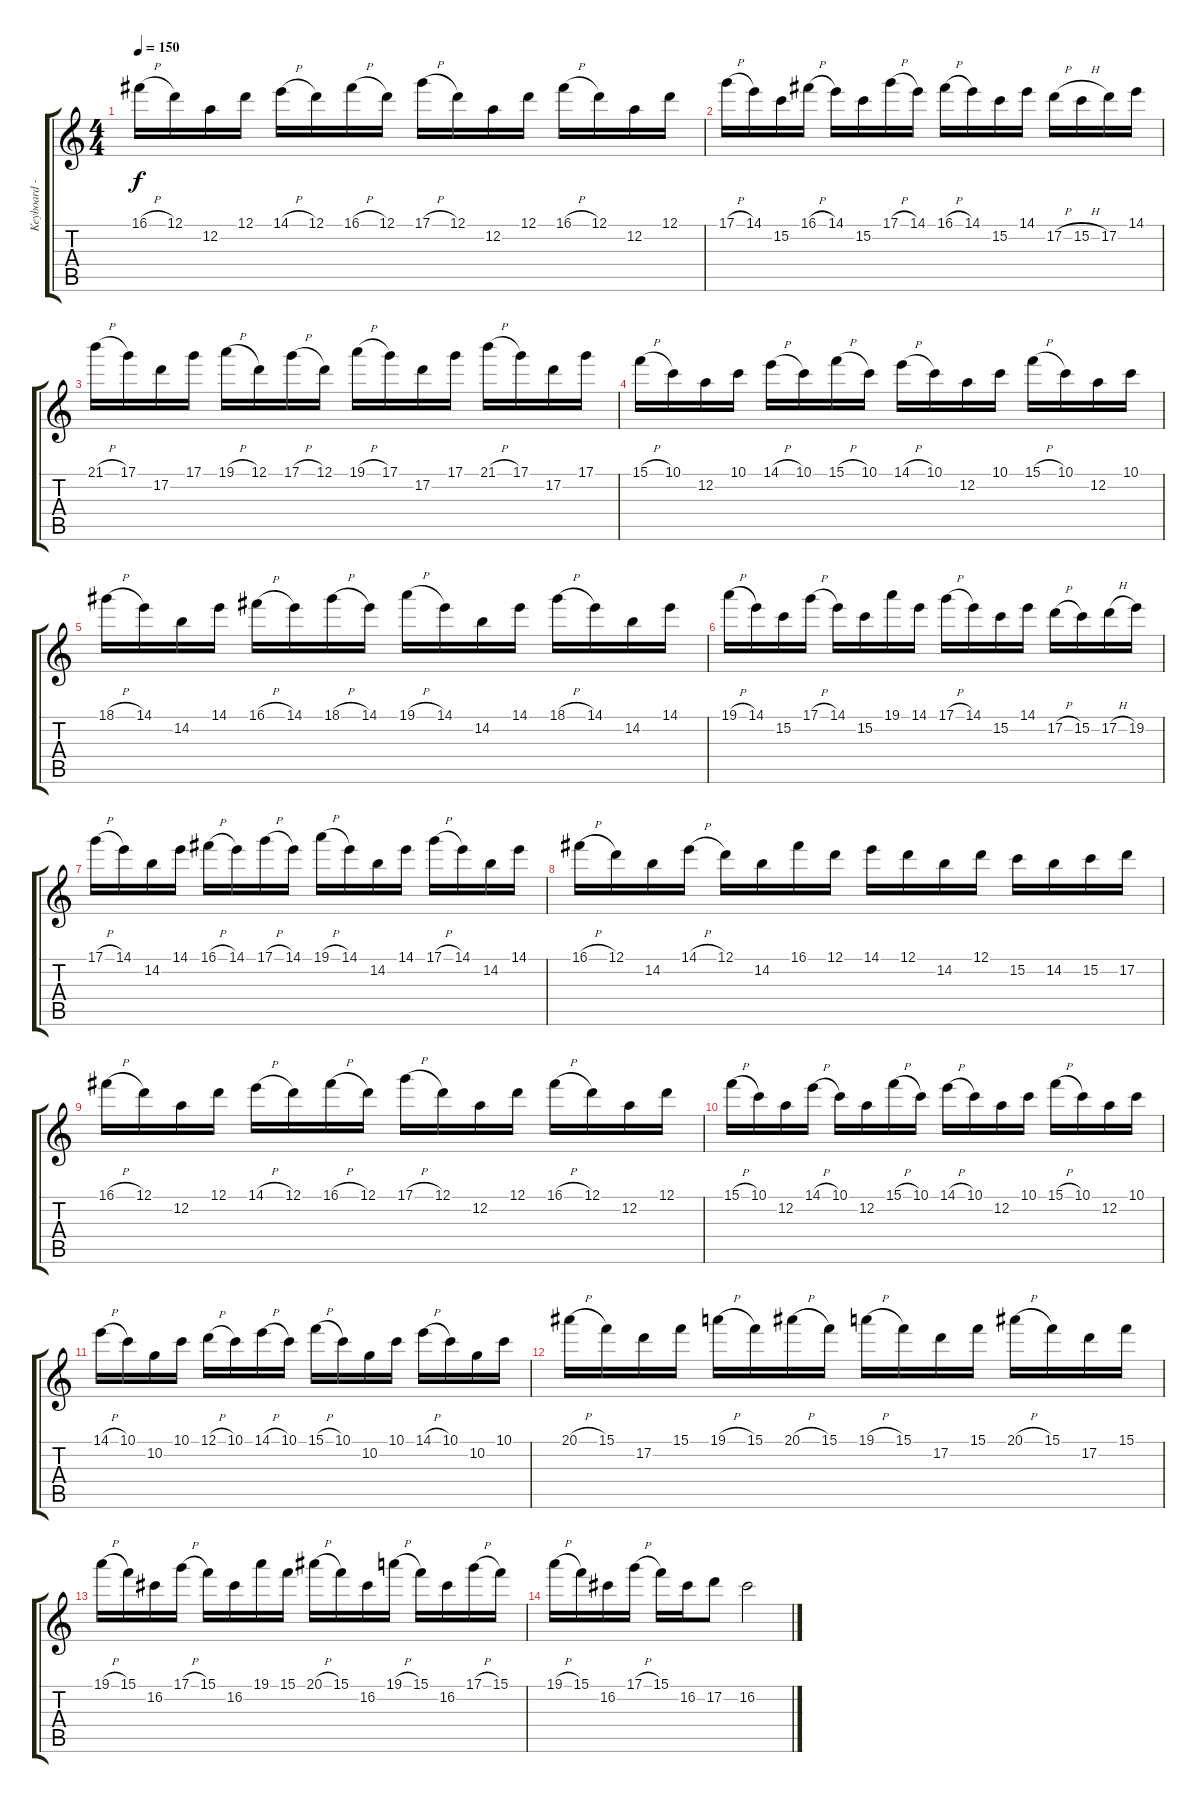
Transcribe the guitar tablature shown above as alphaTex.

\track ("Keyboard - Hammond Organ" "Keyboard -") {instrument drawbarorgan}
\staff {score tabs}
\tuning (D5 A4 F4 C4 G3 D3) {hide}
\ts (4 4)
\tempo 150
\clef g2
\ks c
16.1{h}.16{dy f} 12.1.16 12.2.16 12.1.16 14.1{h}.16 12.1.16 16.1{h}.16 12.1.16 17.1{h}.16 12.1.16 12.2.16 12.1.16 16.1{h}.16 12.1.16 12.2.16 12.1.16 |
17.1{h}.16 14.1.16 15.2.16 16.1{h}.16 14.1.16 15.2.16 17.1{h}.16 14.1.16 16.1{h}.16 14.1.16 15.2.16 14.1.16 17.2{h}.16 15.2{h}.16 17.2.16 14.1.16 |
21.1{h}.16 17.1.16 17.2.16 17.1.16 19.1{h}.16 12.1.16 17.1{h}.16 12.1.16 19.1{h}.16 17.1.16 17.2.16 17.1.16 21.1{h}.16 17.1.16 17.2.16 17.1.16 |
15.1{h}.16 10.1.16 12.2.16 10.1.16 14.1{h}.16 10.1.16 15.1{h}.16 10.1.16 14.1{h}.16 10.1.16 12.2.16 10.1.16 15.1{h}.16 10.1.16 12.2.16 10.1.16 |
18.1{h}.16 14.1.16 14.2.16 14.1.16 16.1{h}.16 14.1.16 18.1{h}.16 14.1.16 19.1{h}.16 14.1.16 14.2.16 14.1.16 18.1{h}.16 14.1.16 14.2.16 14.1.16 |
19.1{h}.16 14.1.16 15.2.16 17.1{h}.16 14.1.16 15.2.16 19.1.16 14.1.16 17.1{h}.16 14.1.16 15.2.16 14.1.16 17.2{h}.16 15.2.16 17.2{h}.16 19.2.16 |
17.1{h}.16 14.1.16 14.2.16 14.1.16 16.1{h}.16 14.1.16 17.1{h}.16 14.1.16 19.1{h}.16 14.1.16 14.2.16 14.1.16 17.1{h}.16 14.1.16 14.2.16 14.1.16 |
16.1{h}.16 12.1.16 14.2.16 14.1{h}.16 12.1.16 14.2.16 16.1.16 12.1.16 14.1.16 12.1.16 14.2.16 12.1.16 15.2.16 14.2.16 15.2.16 17.2.16 |
16.1{h}.16 12.1.16 12.2.16 12.1.16 14.1{h}.16 12.1.16 16.1{h}.16 12.1.16 17.1{h}.16 12.1.16 12.2.16 12.1.16 16.1{h}.16 12.1.16 12.2.16 12.1.16 |
15.1{h}.16 10.1.16 12.2.16 14.1{h}.16 10.1.16 12.2.16 15.1{h}.16 10.1.16 14.1{h}.16 10.1.16 12.2.16 10.1.16 15.1{h}.16 10.1.16 12.2.16 10.1.16 |
14.1{h}.16 10.1.16 10.2.16 10.1.16 12.1{h}.16 10.1.16 14.1{h}.16 10.1.16 15.1{h}.16 10.1.16 10.2.16 10.1.16 14.1{h}.16 10.1.16 10.2.16 10.1.16 |
20.1{h}.16 15.1.16 17.2.16 15.1.16 19.1{h}.16 15.1.16 20.1{h}.16 15.1.16 19.1{h}.16 15.1.16 17.2.16 15.1.16 20.1{h}.16 15.1.16 17.2.16 15.1.16 |
19.1{h}.16 15.1.16 16.2.16 17.1{h}.16 15.1.16 16.2.16 19.1.16 15.1.16 20.1{h}.16 15.1.16 16.2.16 19.1{h}.16 15.1.16 16.2.16 17.1{h}.16 15.1.16 |
19.1{h}.16 15.1.16 16.2.16 17.1{h}.16 15.1.16 16.2.16 17.2.8 16.2.2
